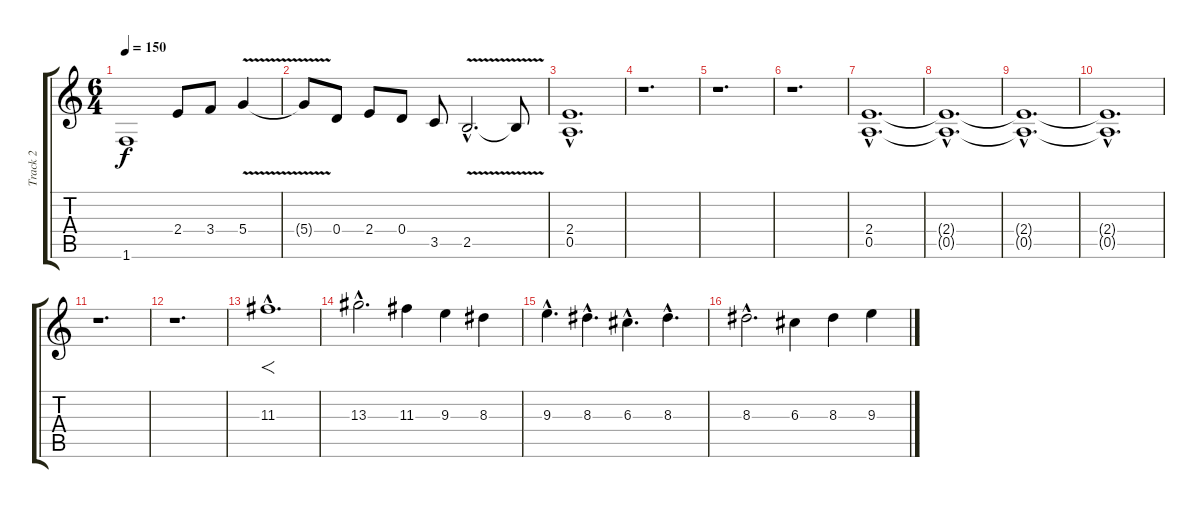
\track ("Track 2" "Track 2") {instrument overdrivenguitar}
\staff {score tabs}
\tuning (E4 B3 G3 D3 A2 E2) {hide}
\ts (6 4)
\tempo 150
\clef g2
\ks c
1.6.1{dy f} 2.4.8 3.4.8 5.4{v}.4 |
5.4{t}.8 0.4.8 2.4.8 0.4.8 3.5.8 2.5{v hac}.2{d} 2.5{t}.8 |
(2.4{hac} 0.5{hac}).1{d} |
r.1{d} |
r.1{d} |
r.1{d} |
(2.4{hac} 0.5{hac}).1{d} |
(2.4{hac t} 0.5{hac t}).1{d} |
(2.4{hac t} 0.5{hac t}).1{d volume 0} |
(2.4{hac t} 0.5{hac t}).1{d} |
r.1{d volume 13} |
r.1{d} |
11.3{hac}.1{f d} |
13.3{hac}.2{d} 11.3.4 9.3.4 8.3.4 |
9.3{hac}.4{d} 8.3{hac}.4{d} 6.3{hac}.4{d} 8.3{hac}.4{d} |
8.3{hac}.2{d} 6.3.4 8.3.4 9.3.4
